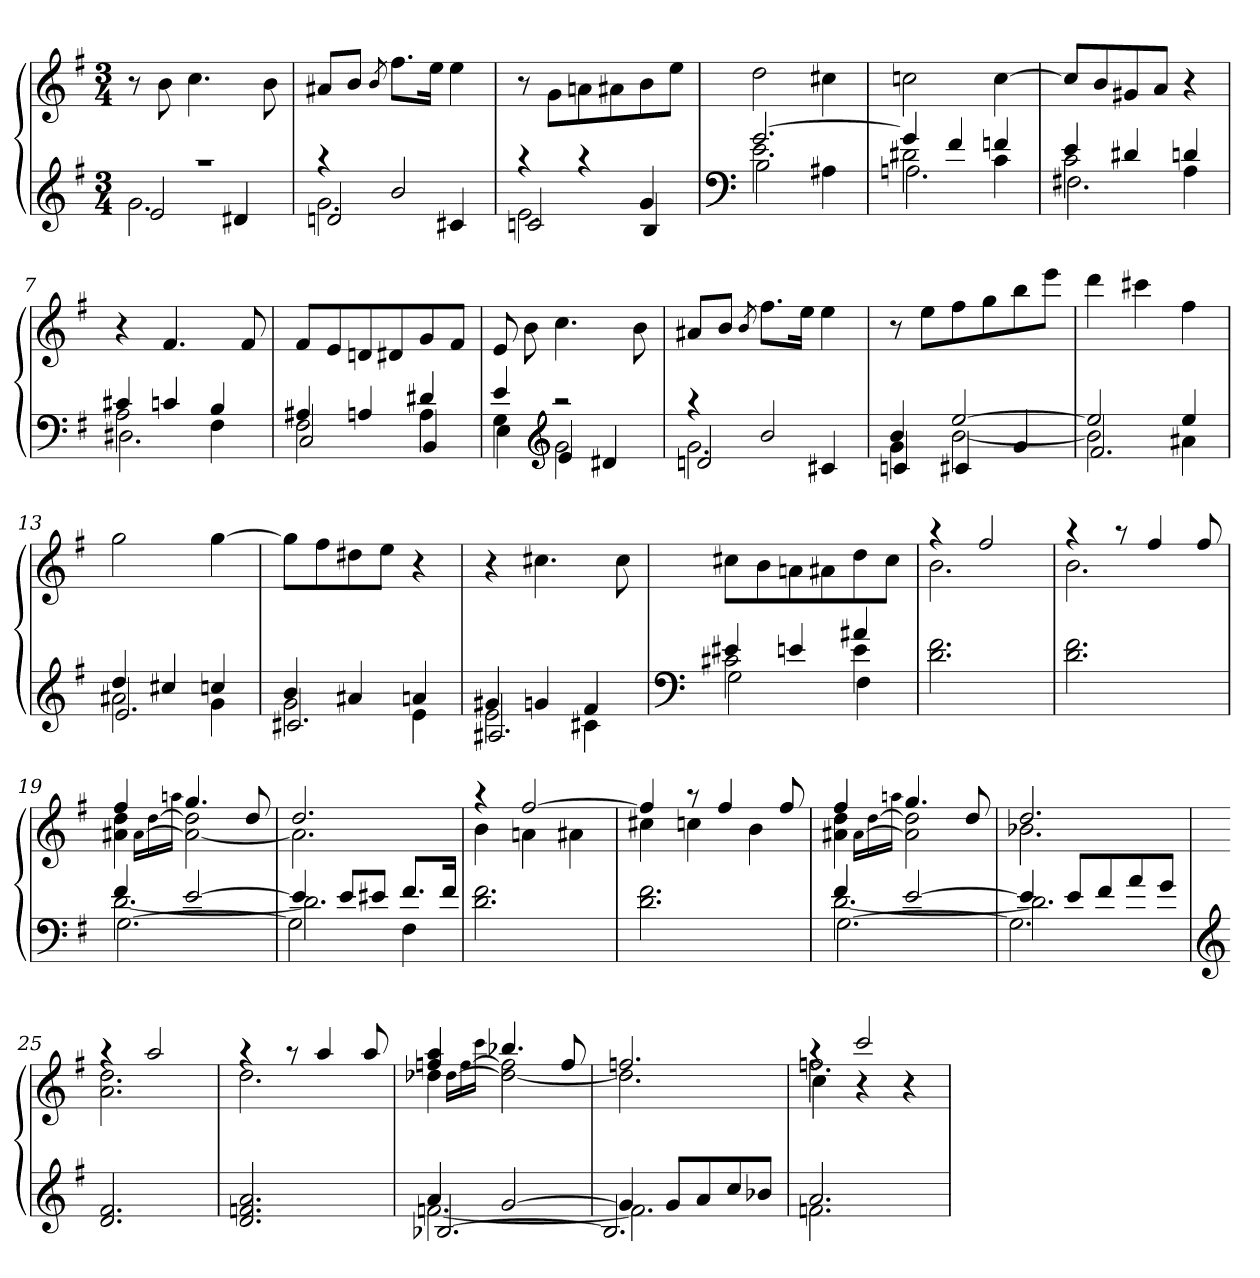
**kern	**kern
*part1	*part1
*staff2	*staff1
*clefG2	*clefG2
*k[f#]	*k[f#]
*e:	*e:
*M3/4	*M3/4
=1	=1
*^	*
*	*^	*
2.raa	2.g	2e/	8r
.	.	.	8b
.	.	.	4.cc
.	.	4d#X/	.
.	.	.	8b
=2	=2	=2	=2
4raa	2.g	2dn/	8a#XL
.	.	.	8bJ
.	.	.	8qb/
2b	.	.	8.ff#L
.	.	.	16eeJk
.	.	4c#X/	4ee
=3	=3	=3	=3
4raa	2.e	2cn/	8r
.	.	.	8gL
4raa	.	.	8an
.	.	.	8a#X
4g	.	4B/	8b
.	.	.	8eeJ
=4	=4	=4	=4
*clefF4	*	*	*
[2.g	2.e	2B\	2dd
.	.	4A#X\	4cc#X
=5	=5	=5	=5
4g]	2d#X	2.An\	2ccn
4f#	.	.	.
4fn	4c	.	[4cc
=6	=6	=6	=6
4e	2c	2.F#X\	8ccL]
.	.	.	8b
4d#X	.	.	8g#X
.	.	.	8aJ
4dn	4A	.	4r
=7	=7	=7	=7
4c#X	2A	2.D#X\	4r
4cn	.	.	4.f#
4B	4F#	.	.
.	.	.	8f#
=8	=8	=8	=8
4A#X	2F#	2C/	8f#L
.	.	.	8e
4An	.	.	8dn
.	.	.	8d#X
4d#X	4A	4BB/	8g
.	.	.	8f#J
=9	=9	=9	=9
4e	4G	4E\	8e
.	.	.	8b
*clefG2	*	*	*
2raa	2g	4e/	4.cc
.	.	4d#X/	.
.	.	.	8b
=10	=10	=10	=10
4raa	2.g	2dn/	8a#XL
.	.	.	8bJ
.	.	.	8qb/
2b	.	.	8.ff#L
.	.	.	16eeJk
.	.	4c#X/	4ee
=11	=11	=11	=11
4b	4g	4cn/	8r
.	.	.	8eeL
[2ee	[2b	4c#X/	8ff#
.	.	.	8gg
.	.	4g/	8bb
.	.	.	8eeeJ
=12	=12	=12	=12
2ee]	2b]	2.f#/	4ddd
.	.	.	4ccc#X
4ee	4a#X	.	4ff#
=13	=13	=13	=13
4dd	2a#X	2.e/	2gg
4cc#X	.	.	.
4ccn	4g	.	[4gg
=14	=14	=14	=14
4b	2g	2.c#X/	8ggL]
.	.	.	8ff#
4a#X	.	.	8dd#X
.	.	.	8eeJ
4an	4e	.	4r
=15	=15	=15	=15
4g#X	2e	2.A#X/	4r
4gn	.	.	4.cc#X
4f#	4c#X	.	.
.	.	.	8cc#
=16	=16	=16	=16
*clefF4	*	*	*
4e#X	2c#X	2G\	8cc#XL
.	.	.	8b
4en	.	.	8an
.	.	.	8a#X
4a#X	4e	4F#\	8dd
.	.	.	8cc#J
*v	*v	*v	*
=17	=17
*	*^
2.d 2.f#	4raa	2.b
.	2ff#	.
=18	=18	=18
2.d 2.f#	4raa	2.b
.	8raa	.
.	4ff#	.
.	8ff#	.
=19	=19	=19
*^	*	*
*	*^	*	*
4f#	[2.d	[2.G\	4ff#	4a#X 4dd
.	.	.	.	[16qqa#\LL
.	.	.	.	[16qqdd\
.	.	.	.	16qqaan\JJ
[2e	.	.	4.gg	2a#_ 2dd]
.	.	.	8dd	.
=20	=20	=20	=20	=20
4e]	2.d]	2G\]	2.dd	2.a#]
8eL	.	.	.	.
8e#XJ	.	.	.	.
8.f#L	.	4F#\	.	.
16f#Jk	.	.	.	.
*v	*v	*v	*	*
=21	=21	=21
2.d 2.f#	4raa	4b
.	[2ff#	4an
.	.	4a#X
=22	=22	=22
2.d 2.f#	4ff#]	4cc#X
.	8raa	4ccn
.	4ff#	.
.	.	4b
.	8ff#	.
=23	=23	=23
*^	*	*
*	*^	*	*
4f#	[2.d	[2.G\	4ff#	4a#X 4dd
.	.	.	.	[16qqa#\LL
.	.	.	.	[16qqdd\
.	.	.	.	16qqaan\JJ
[2e	.	.	4.gg	2a#] 2dd]
.	.	.	8dd	.
=24	=24	=24	=24	=24
4e]	2.d]	2.G\]	2.dd	2.b-X
8eL	.	.	.	.
8f#	.	.	.	.
8a	.	.	.	.
8gJ	.	.	.	.
*v	*v	*v	*	*
=25	=25	=25
*clefG2	*	*
2.d 2.f#	4raa	2.a 2.dd
.	2aa	.
=26	=26	=26
2.d 2.fn 2.a	4raa	2.dd
.	8raa	.
.	4aa	.
.	8aa	.
=27	=27	=27
*^	*	*
*	*^	*	*
4a	[2.fn	[2.B-X/	4ffn 4aa	4dd-X
.	.	.	.	[16qqdd-\LL
.	.	.	.	[16qqff\
.	.	.	.	16qqccc\JJ
[2g	.	.	4.bb-X	2dd-_ 2ff]
.	.	.	8ff	.
=28	=28	=28	=28	=28
4g]	2.f]	2.B-/]	2.ffn	2.dd-]
8gL	.	.	.	.
8a	.	.	.	.
8cc	.	.	.	.
8b-XJ	.	.	.	.
*	*v	*v	*	*
=29	=29	=29	=29
*	*	*	*^
2.a	2.fn	4raa	2.ffn	4cc\
.	.	2ccc	.	4r
.	.	.	.	4r
*v	*v	*	*	*
*	*v	*v	*v
=	=
*-	*-
